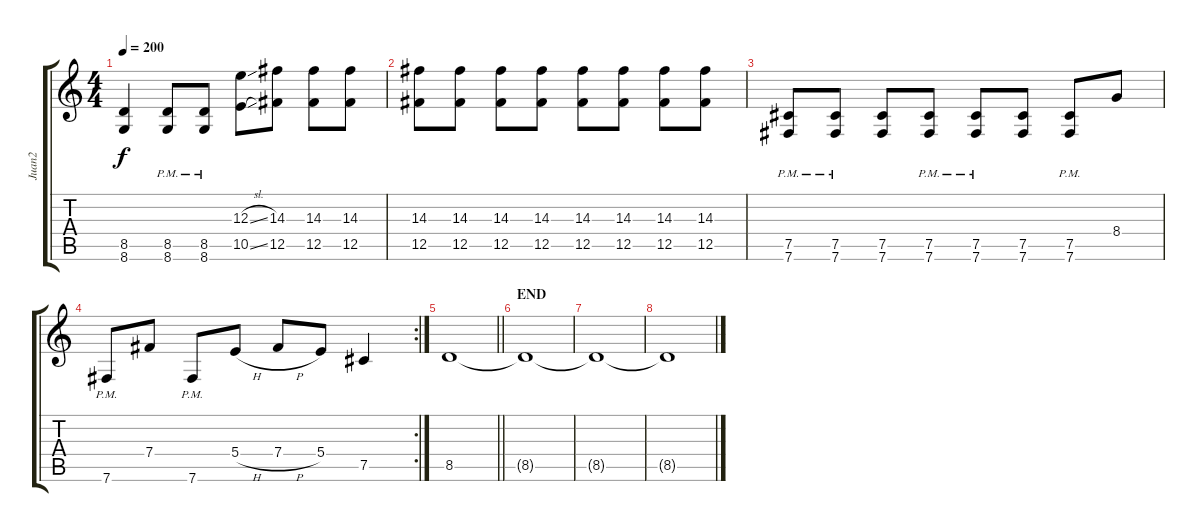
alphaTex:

\track ("Juan2" "Juan2") {instrument overdrivenguitar}
\staff {score tabs}
\tuning (Db4 Ab3 E3 B2 Gb2 B1) {hide}
\ts (4 4)
\tempo 200
\clef g2
\ks c
(8.5 8.6).4{dy f} (8.5{pm} 8.6{pm}).8 (8.5{pm} 8.6{pm}).8 (12.3{sl} 10.5{sl}).8 (14.3 12.5).8 (14.3 12.5).8 (14.3 12.5).8 |
(14.3 12.5).8 (14.3 12.5).8 (14.3 12.5).8 (14.3 12.5).8 (14.3 12.5).8 (14.3 12.5).8 (14.3 12.5).8 (14.3 12.5).8 |
(7.5{pm} 7.6{pm}).8 (7.5{pm} 7.6{pm}).8 (7.5 7.6).8 (7.5{pm} 7.6{pm}).8 (7.5{pm} 7.6{pm}).8 (7.5 7.6).8 (7.5{pm} 7.6{pm}).8 8.4.8 |
\rc 2
7.6{pm}.8 7.4.8 7.6{pm}.8 5.4{h}.8 7.4{h}.8 5.4.8 7.5.4 |
\barLineRight lightlight
8.5.1 |
\section ("" "END")
8.5{t}.1 |
8.5{t}.1 |
8.5{t}.1
